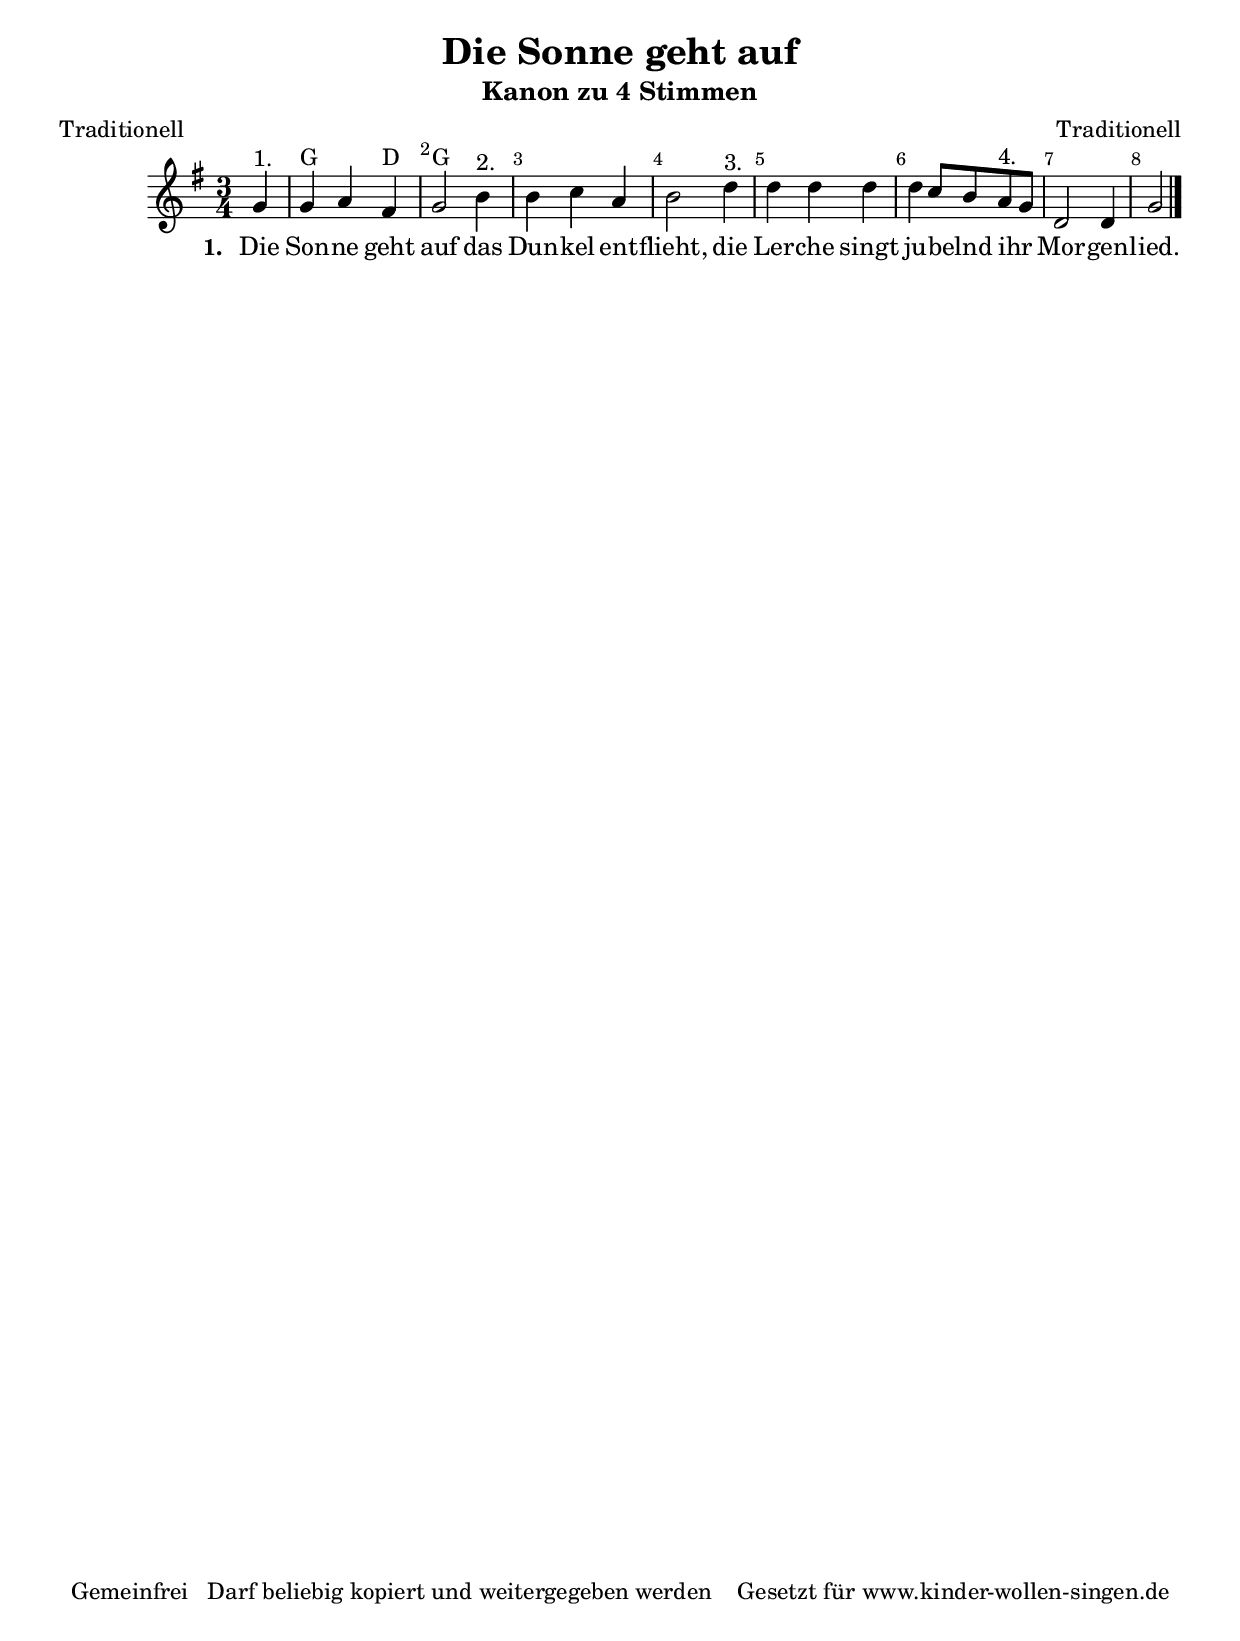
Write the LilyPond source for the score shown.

%=============================================
%   created by MuseScore Version: 0.9.6.3
%          Freitag, 4. Februar 2011
%=============================================

\version "2.12.0"



#(set-default-paper-size "a4")

\paper {
  line-width    = 190\mm
  left-margin   = 10\mm
  top-margin    = 10\mm
  bottom-margin = 20\mm
  %%indent = 0 \mm 
  %%set to ##t if your score is less than one page: 
  ragged-last-bottom = ##t 
  ragged-bottom = ##f  
  %% in orchestral scores you probably want the two bold slashes 
  %% separating the systems: so uncomment the following line: 
  %% system-separator-markup = \slashSeparator 
  }

\header {
    title = "Die Sonne geht auf"
    subtitle = "Kanon zu 4 Stimmen"
    composer = "Traditionell"
    poet = "Traditionell"
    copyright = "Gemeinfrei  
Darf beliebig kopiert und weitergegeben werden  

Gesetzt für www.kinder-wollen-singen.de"
    }

AvoiceAA = \relative c'{
    \set Staff.instrumentName = #""
    \set Staff.shortInstrumentName = #""
    \clef treble
    %staffkeysig
    \key g \major 
    %barkeysig: 
    \key g \major 
    %bartimesig: 
    \time 3/4 
    \partial 4
    g'4 ^\markup {\upright  "1."}      | % 1
    g a fis      | % 2
    g2^\markup{\musicglyph #"ufermata"}  b4 ^\markup {\upright  "2."}      | % 3
    b c a      | % 4
    b2^\markup{\musicglyph #"ufermata"}  d4 ^\markup {\upright  "3."}      | % 5
    d d d      | % 6
    d^\markup{\musicglyph #"ufermata"}  c8 b a ^\markup {\upright  "4."} g      | % 7
    d2 d4      | % 8
    g2^\markup{\musicglyph #"ufermata"}  \bar "|."\bar "|." 
}% end of last bar in partorvoice

      ApartAverseA = \lyricmode { \set stanza = " 1. " Die Son -- ne  geht auf das Dun -- kel  ent -- flieht,  die Ler -- che  singt ju -- belnd   _ ihr  _ Mor -- gen -- lied.  }
theChords = \chordmode { 
                    s4             g2 d4 g4 }%%end of chordlist 


\score { 
    << 
    \new ChordNames { \theChords } 
        \context Staff = ApartA << 
            \context Voice = AvoiceAA \AvoiceAA
        >>

         \context Lyrics = ApartAverseA\lyricsto AvoiceAA  \ApartAverseA



      \set Score.skipBars = ##t
      %%\set Score.melismaBusyProperties = #'()
      \override Score.BarNumber #'break-visibility = #end-of-line-invisible %%every bar is numbered.!!!
      %% remove previous line to get barnumbers only at beginning of system.
       #(set-accidental-style 'modern-cautionary)
      \set Score.markFormatter = #format-mark-box-letters %%boxed rehearsal-marks
       \override Score.TimeSignature #'style = #'() %%makes timesigs always numerical
      %% remove previous line to get cut-time/alla breve or common time 
      \set Score.pedalSustainStyle = #'mixed 
       %% make spanners comprise the note it end on, so that there is no doubt that this note is included.
       \override Score.TrillSpanner #'(bound-details right padding) = #-2
      \override Score.TextSpanner #'(bound-details right padding) = #-1
      %% Lilypond's normal textspanners are too weak:  
      \override Score.TextSpanner #'dash-period = #1
      \override Score.TextSpanner #'dash-fraction = #0.5
      %% lilypond chordname font, like mscore jazzfont, is both far too big and extremely ugly (olagunde@start.no):
      \override Score.ChordName #'font-family = #'roman 
      \override Score.ChordName #'font-size =#0 
      %% In my experience the normal thing in printed scores is maj7 and not the triangle. (olagunde):
      \set Score.majorSevenSymbol = \markup {maj7}
  >>

  %% Boosey and Hawkes, and Peters, have barlines spanning all staff-groups in a score,
  %% Eulenburg and Philharmonia, like Lilypond, have no barlines between staffgroups.
  %% If you want the Eulenburg/Lilypond style, comment out the following line:
  \layout {\context {\Score \consists Span_bar_engraver}}
}%% end of score-block 

#(set-global-staff-size 20)
